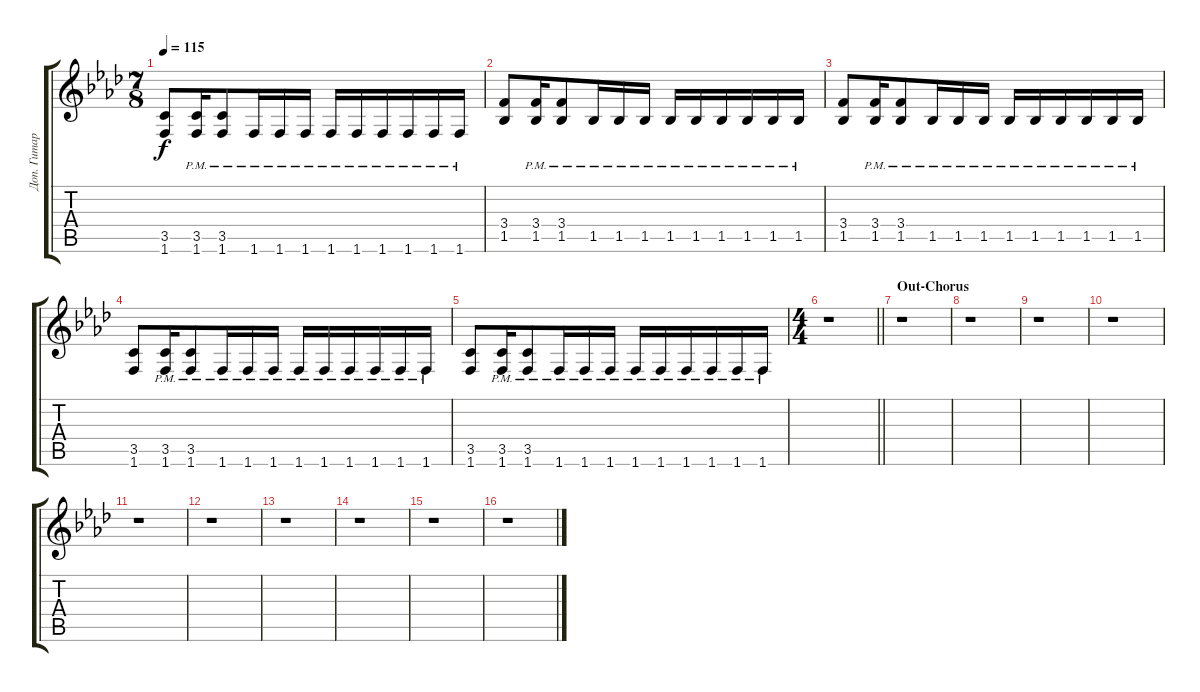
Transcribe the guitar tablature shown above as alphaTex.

\track ("Доп. Гитара" "Доп. Гитар") {instrument distortionguitar}
\staff {score tabs}
\tuning (E4 B3 G3 D3 A2 E2) {hide}
\ts (7 8)
\tempo 115
\clef g2
\ks ab
(3.5 1.6).8{dy f} (3.5{pm} 1.6{pm}).16 (3.5{pm} 1.6{pm}).8 1.6{pm}.16 1.6{pm}.16 1.6{pm}.16 1.6{pm}.16 1.6{pm}.16 1.6{pm}.16 1.6{pm}.16 1.6{pm}.16 1.6{pm}.16 |
(3.4 1.5).8 (3.4{pm} 1.5{pm}).16 (3.4{pm} 1.5{pm}).8 1.5{pm}.16 1.5{pm}.16 1.5{pm}.16 1.5{pm}.16 1.5{pm}.16 1.5{pm}.16 1.5{pm}.16 1.5{pm}.16 1.5{pm}.16 |
(3.4 1.5).8 (3.4{pm} 1.5{pm}).16 (3.4{pm} 1.5{pm}).8 1.5{pm}.16 1.5{pm}.16 1.5{pm}.16 1.5{pm}.16 1.5{pm}.16 1.5{pm}.16 1.5{pm}.16 1.5{pm}.16 1.5{pm}.16 |
(3.5 1.6).8 (3.5{pm} 1.6{pm}).16 (3.5{pm} 1.6{pm}).8 1.6{pm}.16 1.6{pm}.16 1.6{pm}.16 1.6{pm}.16 1.6{pm}.16 1.6{pm}.16 1.6{pm}.16 1.6{pm}.16 1.6{pm}.16 |
(3.5 1.6).8 (3.5{pm} 1.6{pm}).16 (3.5{pm} 1.6{pm}).8 1.6{pm}.16 1.6{pm}.16 1.6{pm}.16 1.6{pm}.16 1.6{pm}.16 1.6{pm}.16 1.6{pm}.16 1.6{pm}.16 1.6{pm}.16 |
\ts (4 4)
\barLineRight lightlight
r.1 |
\section ("" "Out-Chorus")
r.1 |
r.1 |
r.1 |
r.1 |
r.1 |
r.1 |
r.1 |
r.1 |
r.1 |
r.1
